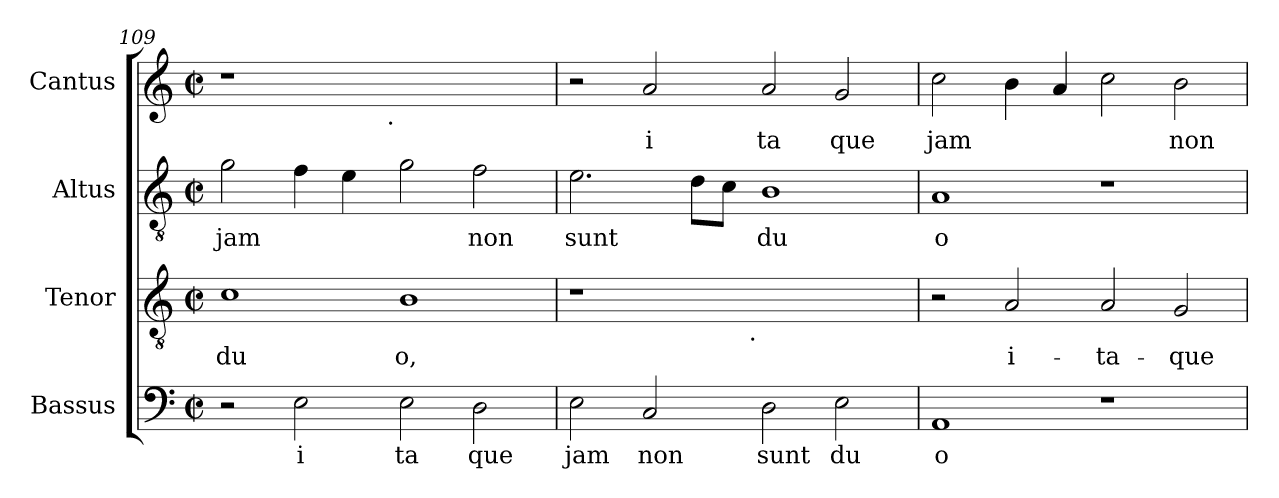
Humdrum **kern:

**kern	**text	**kern	**text	**kern	**text	**kern	**text
*part4	*part4	*part3	*part3	*part2	*part2	*part1	*part1
*staff4	*staff4	*staff3	*staff3	*staff2	*staff2	*staff1	*staff1
*I"Bassus	*	*I"Tenor	*	*I"Altus	*	*I"Cantus	*
*clefF4	*	*clefGv2	*	*clefGv2	*	*clefG2	*
*k[]	*	*k[]	*	*k[]	*	*k[]	*
*C:	*	*C:	*	*C:	*	*C:	*
*M2/2	*	*M2/2	*	*M2/2	*	*M2/2	*
*met(c|)	*	*met(c|)	*	*met(c|)	*	*met(c|)	*
=109	=109	=109	=109	=109	=109	=109	=109
!	!	!	!LO:LY:b:cj	!	!LO:LY:b:cj	!	!
*	*	*	*	*	*	*^	*
2r	.	1c	du	2g\	jam	1r	2ryy	.
!	!LO:LY:b:cj	!	!	!	!LO:LY:b:cj	!	!	!
2E\	i	.	.	4f\	.	.	4...ryy	.
!	!	!	!	!	!LO:LY:b:cj	!	!	!
.	.	.	.	4e\	.	.	.	.
!	!	!	!	!	!	!	!LO:TX:b:t=.	!
.	.	.	.	.	.	.	1ryy	.
!	!LO:LY:b:cj	!	!LO:LY:b:cj	!	!LO:LY:b:cj	!	!	!
2E\	ta	1B	o,	2g\	.	1ryy	.	.
!	!LO:LY:b:cj	!	!	!	!LO:LY:b:cj	!	!	!
2D\	que	.	.	2f\	non	.	.	.
.	.	.	.	.	.	.	32ryy	.
!!LO:PB:g=z
=110	=110	=110	=110	=110	=110	=110	=110	=110
!	!LO:LY:b:cj	!	!	!	!LO:LY:b:cj	!	!	!
*	*	*^	*	*	*	*v	*v	*
2E\	jam	1r	2ryy	.	2.e\	sunt	2r	.
!	!LO:LY:b:cj	!	!	!	!	!	!	!LO:LY:b:cj
2C/	non	.	4...ryy	.	.	.	2a/	i
!	!	!	!	!	!	!LO:LY:b:cj	!	!
.	.	.	.	.	8d\L	.	.	.
!	!	!	!	!	!	!LO:LY:b:cj	!	!
.	.	.	.	.	8c\J	.	.	.
!	!	!	!LO:TX:b:t=.	!	!	!	!	!
.	.	.	1ryy	.	.	.	.	.
!	!LO:LY:b:cj	!	!	!	!	!LO:LY:b:cj	!	!LO:LY:b:cj
2D\	sunt	1ryy	.	.	1B	du	2a/	ta
!	!LO:LY:b:cj	!	!	!	!	!	!	!LO:LY:b:cj
2E\	du	.	.	.	.	.	2g/	que
.	.	.	32ryy	.	.	.	.	.
=111	=111	=111	=111	=111	=111	=111	=111	=111
!	!LO:LY:b:cj	!	!	!	!	!LO:LY:b:cj	!	!LO:LY:b:cj
*	*	*v	*v	*	*	*	*	*
1AA	o	2r	.	1A	o	2cc\	jam
!	!	!	!LO:LY:b:cj	!	!	!	!LO:LY:b:cj
.	.	2A/	i-	.	.	4b\	.
!	!	!	!	!	!	!	!LO:LY:b:cj
.	.	.	.	.	.	4a/	.
!	!	!	!LO:LY:b:cj	!	!	!	!LO:LY:b:cj
1r	.	2A/	-ta-	1r	.	2cc\	.
!	!	!	!LO:LY:b:cj	!	!	!	!LO:LY:b:cj
.	.	2G/	-que	.	.	2b\	non
=	=	=	=	=	=	=	=
*-	*-	*-	*-	*-	*-	*-	*-
